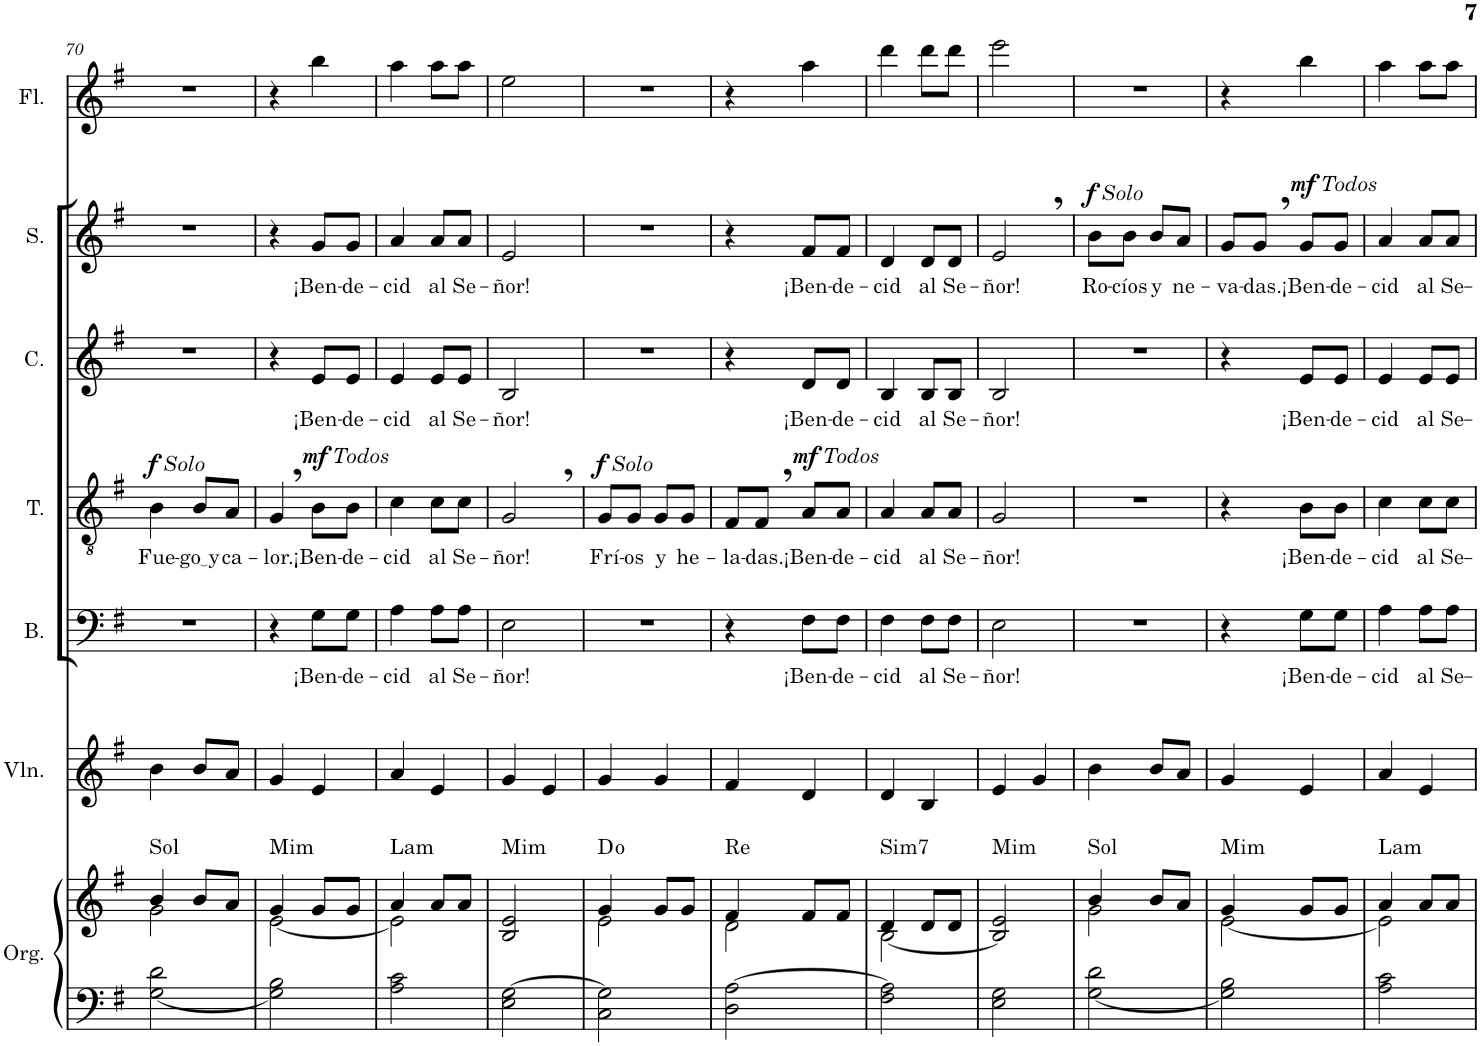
**kern	**kern	**harte	**kern	**kern	**text	**kern	**text	**dynam	**kern	**text	**kern	**text	**dynam	**kern
*part7	*part7	*part7	*part6	*part5	*part5	*part4	*part4	*part4	*part3	*part3	*part2	*part2	*part2	*part1
*staff8	*staff7	*	*staff6	*staff5	*staff5	*staff4	*staff4	*staff4	*staff3	*staff3	*staff2	*staff2	*staff2	*staff1
*I"Órgano	*	*	*I"Violín	*I"Bajo	*	*I"Tenor	*	*	*I"Contralto	*	*I"Soprano	*	*	*I"Flauta
*	*	*	*I'Vln.	*I'B.	*	*I'T.	*	*	*I'C.	*	*I'S.	*	*	*I'Fl.
!!LO:PB:g=z
*clefF4	*clefG2	*	*clefG2	*clefF4	*	*clefGv2	*	*	*clefG2	*	*clefG2	*	*	*clefG2
*k[f#]	*k[f#]	*	*k[f#]	*k[f#]	*	*k[f#]	*	*	*k[f#]	*	*k[f#]	*	*	*k[f#]
*M2/4	*M2/4	*	*M2/4	*M2/4	*	*M2/4	*	*	*M2/4	*	*M2/4	*	*	*M2/4
=70	=70	=70	=70	=70	=70	=70	=70	=70	=70	=70	=70	=70	=70	=70
*	*^	*	*	*	*	*	*	*	*	*	*	*	*	*
!	!	!	!	!	!	!	!LO:TX:a:i:t=Solo	!	!	!	!	!	!	!	!
!	!	!	!LO:H:kt=Sol	!	!	!	!	!LO:LY:b	!LO:DY:a	!	!	!	!	!	!
[2G\ 2d\	4b/	2g\	N	4b\	2r	.	4B\	Fue-	f	2r	.	2r	.	.	2r
!	!	!	!	!	!	!	!	!LO:LY:b	!	!	!	!	!	!	!
.	8b/L	.	.	8b/L	.	.	8B/L	go y	.	.	.	.	.	.	.
!	!	!	!	!	!	!	!	!LO:LY:b	!	!	!	!	!	!	!
.	8a/J	.	.	8a/J	.	.	8A/J	ca-	.	.	.	.	.	.	.
=71	=71	=71	=71	=71	=71	=71	=71	=71	=71	=71	=71	=71	=71	=71	=71
!	!	!	!LO:H:kt=Mim	!	!	!	!	!LO:LY:b	!	!	!	!	!	!	!
2G\] 2B\	4g/	[2e\	N	4g/	4r	.	4G,/	-lor.	.	4r	.	4r	.	.	4r
!	!	!	!	!	!	!	!LO:TX:a:i:t=Todos	!	!	!	!	!	!	!	!
!	!	!	!	!	!	!LO:LY:b	!	!LO:LY:b	!LO:DY:a	!	!LO:LY:b	!	!LO:LY:b	!	!
.	8g/L	.	.	4e/	8G\L	¡Ben-	8B\L	¡Ben-	mf	8e/L	¡Ben-	8g/L	¡Ben-	.	4bb\
!	!	!	!	!	!	!LO:LY:b	!	!LO:LY:b	!	!	!LO:LY:b	!	!LO:LY:b	!	!
.	8g/J	.	.	.	8G\J	-de-	8B\J	-de-	.	8e/J	-de-	8g/J	-de-	.	.
=72	=72	=72	=72	=72	=72	=72	=72	=72	=72	=72	=72	=72	=72	=72	=72
!	!	!	!LO:H:kt=Lam	!	!	!LO:LY:b	!	!LO:LY:b	!	!	!LO:LY:b	!	!LO:LY:b	!	!
2A\ 2c\	4a/	2e\]	N	4a/	4A\	-cid	4c\	-cid	.	4e/	-cid	4a/	-cid	.	4aa\
!	!	!	!	!	!	!LO:LY:b	!	!LO:LY:b	!	!	!LO:LY:b	!	!LO:LY:b	!	!
.	8a/L	.	.	4e/	8A\L	al	8c\L	al	.	8e/L	al	8a/L	al	.	8aa\L
!	!	!	!	!	!	!LO:LY:b	!	!LO:LY:b	!	!	!LO:LY:b	!	!LO:LY:b	!	!
.	8a/J	.	.	.	8A\J	Se-	8c\J	Se-	.	8e/J	Se-	8a/J	Se-	.	8aa\J
*	*v	*v	*	*	*	*	*	*	*	*	*	*	*	*	*
=73	=73	=73	=73	=73	=73	=73	=73	=73	=73	=73	=73	=73	=73	=73
!	!	!LO:H:kt=Mim	!	!	!LO:LY:b	!	!LO:LY:b	!	!	!LO:LY:b	!	!LO:LY:b	!	!
2E\ [2G\	2B/ 2e/	N	4g/	2E\	-ñor!	2G,/	-ñor!	.	2B/	-ñor!	2e/	-ñor!	.	2ee\
.	.	.	4e/	.	.	.	.	.	.	.	.	.	.	.
=74	=74	=74	=74	=74	=74	=74	=74	=74	=74	=74	=74	=74	=74	=74
*	*^	*	*	*	*	*	*	*	*	*	*	*	*	*
!	!	!	!	!	!	!	!LO:TX:a:i:t=Solo	!	!	!	!	!	!	!	!
!	!	!	!	!	!	!	!	!LO:LY:b	!LO:DY:a	!	!	!	!	!	!
2C\ 2G\]	4g/	2e\	D:dim	4g/	2r	.	8G/L	Frí-	f	2r	.	2r	.	.	2r
!	!	!	!	!	!	!	!	!LO:LY:b	!	!	!	!	!	!	!
.	.	.	.	.	.	.	8G/J	-os	.	.	.	.	.	.	.
!	!	!	!	!	!	!	!	!LO:LY:b	!	!	!	!	!	!	!
.	8g/L	.	.	4g/	.	.	8G/L	y	.	.	.	.	.	.	.
!	!	!	!	!	!	!	!	!LO:LY:b	!	!	!	!	!	!	!
.	8g/J	.	.	.	.	.	8G/J	he-	.	.	.	.	.	.	.
=75	=75	=75	=75	=75	=75	=75	=75	=75	=75	=75	=75	=75	=75	=75	=75
!	!	!	!LO:H:kt=Re	!	!	!	!	!LO:LY:b	!	!	!	!	!	!	!
2D\ [2A\	4f#/	2d\	N	4f#/	4r	.	8F#/L	-la-	.	4r	.	4r	.	.	4r
!	!	!	!	!	!	!	!	!LO:LY:b	!	!	!	!	!	!	!
.	.	.	.	.	.	.	8F#,/J	-das.	.	.	.	.	.	.	.
!	!	!	!	!	!	!	!LO:TX:a:i:t=Todos	!	!	!	!	!	!	!	!
!	!	!	!	!	!	!LO:LY:b	!	!LO:LY:b	!LO:DY:a	!	!LO:LY:b	!	!LO:LY:b	!	!
.	8f#/L	.	.	4d/	8F#\L	¡Ben-	8A/L	¡Ben-	mf	8d/L	¡Ben-	8f#/L	¡Ben-	.	4aa\
!	!	!	!	!	!	!LO:LY:b	!	!LO:LY:b	!	!	!LO:LY:b	!	!LO:LY:b	!	!
.	8f#/J	.	.	.	8F#\J	-de-	8A/J	-de-	.	8d/J	-de-	8f#/J	-de-	.	.
=76	=76	=76	=76	=76	=76	=76	=76	=76	=76	=76	=76	=76	=76	=76	=76
!	!	!	!LO:H:kt=Sim7	!	!	!LO:LY:b	!	!LO:LY:b	!	!	!LO:LY:b	!	!LO:LY:b	!	!
2F#\ 2A\]	4d/	[2B\	N	4d/	4F#\	-cid	4A/	-cid	.	4B/	-cid	4d/	-cid	.	4ddd\
!	!	!	!	!	!	!LO:LY:b	!	!LO:LY:b	!	!	!LO:LY:b	!	!LO:LY:b	!	!
.	8d/L	.	.	4B/	8F#\L	al	8A/L	al	.	8B/L	al	8d/L	al	.	8ddd\L
!	!	!	!	!	!	!LO:LY:b	!	!LO:LY:b	!	!	!LO:LY:b	!	!LO:LY:b	!	!
.	8d/J	.	.	.	8F#\J	Se-	8A/J	Se-	.	8B/J	Se-	8d/J	Se-	.	8ddd\J
*	*v	*v	*	*	*	*	*	*	*	*	*	*	*	*	*
=77	=77	=77	=77	=77	=77	=77	=77	=77	=77	=77	=77	=77	=77	=77
!	!	!LO:H:kt=Mim	!	!	!LO:LY:b	!	!LO:LY:b	!	!	!LO:LY:b	!	!LO:LY:b	!	!
2E\ 2G\	2B/] 2e/	N	4e/	2E\	-ñor!	2G/	-ñor!	.	2B/	-ñor!	2e,/	-ñor!	.	2eee\
.	.	.	4g/	.	.	.	.	.	.	.	.	.	.	.
=78	=78	=78	=78	=78	=78	=78	=78	=78	=78	=78	=78	=78	=78	=78
*	*^	*	*	*	*	*	*	*	*	*	*	*	*	*
!	!	!	!	!	!	!	!	!	!	!	!	!LO:TX:a:i:t=Solo	!	!	!
!	!	!	!LO:H:kt=Sol	!	!	!	!	!	!	!	!	!	!LO:LY:b	!LO:DY:a	!
[2G\ 2d\	4b/	2g\	N	4b\	2r	.	2r	.	.	2r	.	8b\L	Ro-	f	2r
!	!	!	!	!	!	!	!	!	!	!	!	!	!LO:LY:b	!	!
.	.	.	.	.	.	.	.	.	.	.	.	8b\J	-cíos	.	.
!	!	!	!	!	!	!	!	!	!	!	!	!	!LO:LY:b	!	!
.	8b/L	.	.	8b/L	.	.	.	.	.	.	.	8b/L	y	.	.
!	!	!	!	!	!	!	!	!	!	!	!	!	!LO:LY:b	!	!
.	8a/J	.	.	8a/J	.	.	.	.	.	.	.	8a/J	ne-	.	.
=79	=79	=79	=79	=79	=79	=79	=79	=79	=79	=79	=79	=79	=79	=79	=79
!	!	!	!LO:H:kt=Mim	!	!	!	!	!	!	!	!	!	!LO:LY:b	!	!
2G\] 2B\	4g/	[2e\	N	4g/	4r	.	4r	.	.	4r	.	8g/L	-va-	.	4r
!	!	!	!	!	!	!	!	!	!	!	!	!	!LO:LY:b	!	!
.	.	.	.	.	.	.	.	.	.	.	.	8g,/J	-das.	.	.
!	!	!	!	!	!	!	!	!	!	!	!	!LO:TX:a:i:t=Todos	!	!	!
!	!	!	!	!	!	!LO:LY:b	!	!LO:LY:b	!	!	!LO:LY:b	!	!LO:LY:b	!LO:DY:a	!
.	8g/L	.	.	4e/	8G\L	¡Ben-	8B\L	¡Ben-	.	8e/L	¡Ben-	8g/L	¡Ben-	mf	4bb\
!	!	!	!	!	!	!LO:LY:b	!	!LO:LY:b	!	!	!LO:LY:b	!	!LO:LY:b	!	!
.	8g/J	.	.	.	8G\J	-de-	8B\J	-de-	.	8e/J	-de-	8g/J	-de-	.	.
=80	=80	=80	=80	=80	=80	=80	=80	=80	=80	=80	=80	=80	=80	=80	=80
!	!	!	!LO:H:kt=Lam	!	!	!LO:LY:b	!	!LO:LY:b	!	!	!LO:LY:b	!	!LO:LY:b	!	!
2A\ 2c\	4a/	2e\]	N	4a/	4A\	-cid	4c\	-cid	.	4e/	-cid	4a/	-cid	.	4aa\
!	!	!	!	!	!	!LO:LY:b	!	!LO:LY:b	!	!	!LO:LY:b	!	!LO:LY:b	!	!
.	8a/L	.	.	4e/	8A\L	al	8c\L	al	.	8e/L	al	8a/L	al	.	8aa\L
!	!	!	!	!	!	!LO:LY:b	!	!LO:LY:b	!	!	!LO:LY:b	!	!LO:LY:b	!	!
.	8a/J	.	.	.	8A\J	Se-	8c\J	Se-	.	8e/J	Se-	8a/J	Se-	.	8aa\J
*	*v	*v	*	*	*	*	*	*	*	*	*	*	*	*	*
=	=	=	=	=	=	=	=	=	=	=	=	=	=	=
*-	*-	*-	*-	*-	*-	*-	*-	*-	*-	*-	*-	*-	*-	*-
